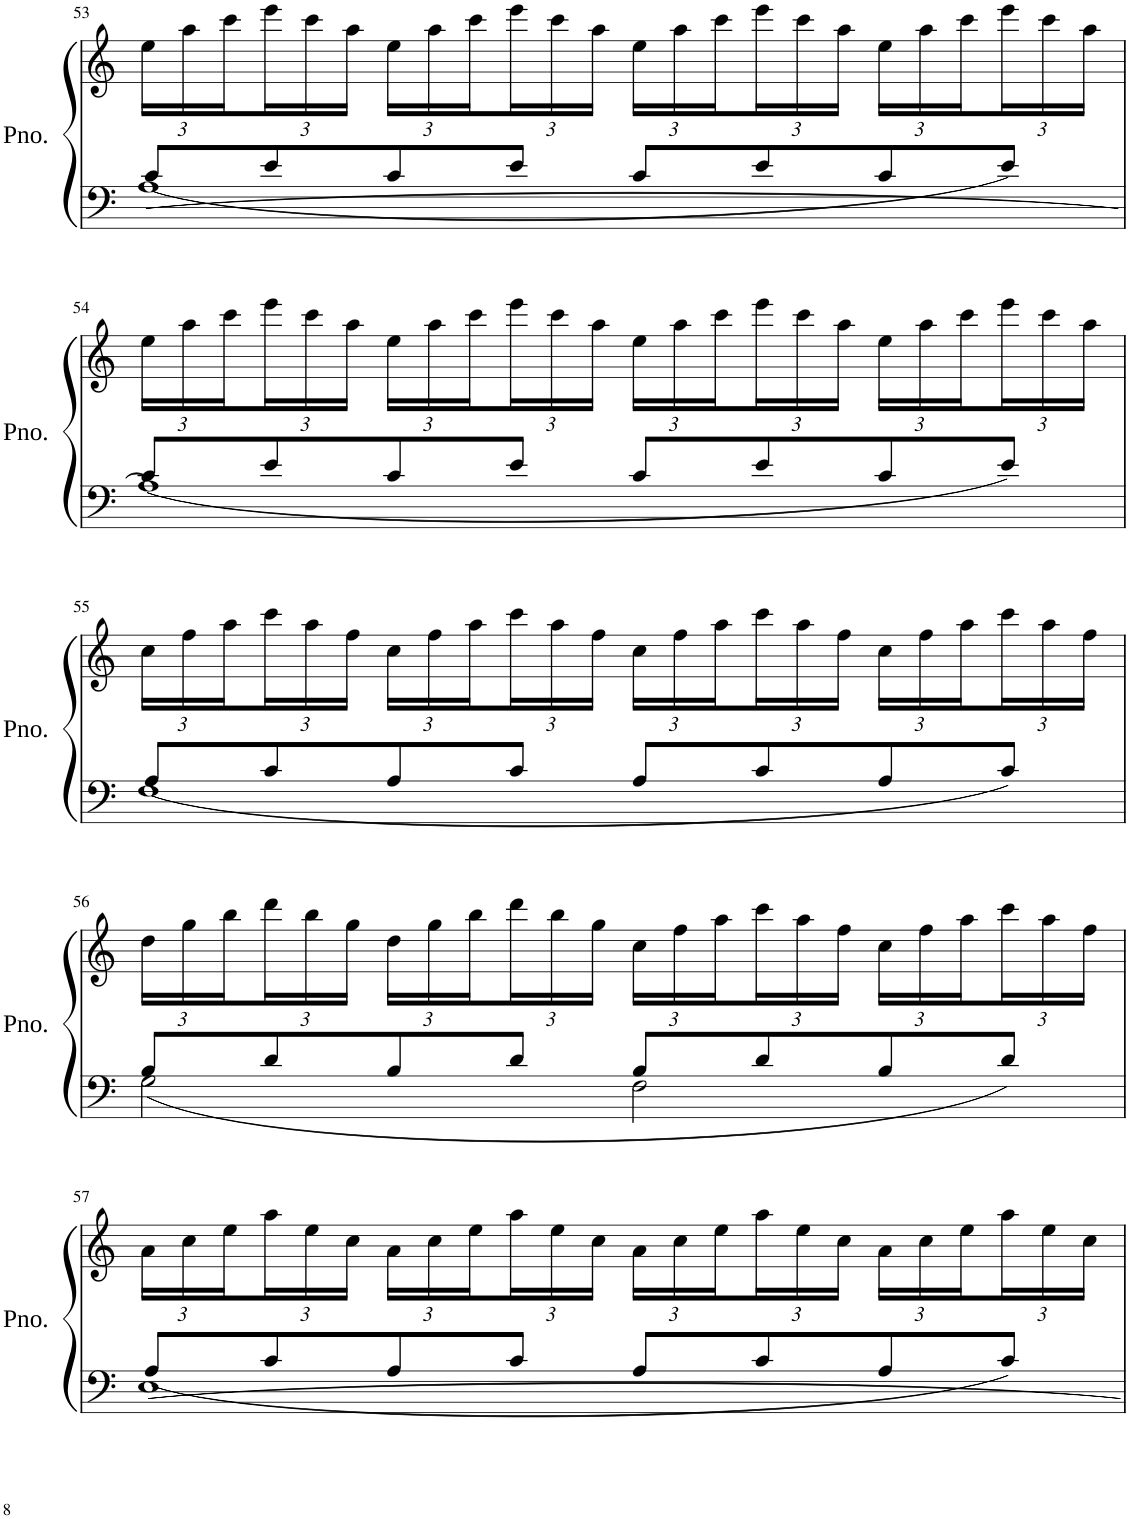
**kern	**kern
*part1	*part1
*staff2	*staff1
*I"Piano	*
*I'Pno.	*
!!LO:PB:g=z
*clefF4	*clefG2
*k[]	*k[]
*M4/4	*M4/4
=53	=53
*^	*
*	*	*Xbrackettup
[1A	8c/L	24ee\LL
.	.	24aa\
.	.	24ccc\
.	8e/	24eee\
.	.	24ccc\
.	.	24aa\JJ
.	8c/	24ee\LL
.	.	24aa\
.	.	24ccc\
.	8e/J	24eee\
.	.	24ccc\
.	.	24aa\JJ
.	8c/L	24ee\LL
.	.	24aa\
.	.	24ccc\
.	8e/	24eee\
.	.	24ccc\
.	.	24aa\JJ
.	8c/	24ee\LL
.	.	24aa\
.	.	24ccc\
.	8e/J	24eee\
.	.	24ccc\
.	.	24aa\JJ
!!LO:LB:g=z
=54	=54	=54
1A]	8c/L	24ee\LL
.	.	24aa\
.	.	24ccc\
.	8e/	24eee\
.	.	24ccc\
.	.	24aa\JJ
.	8c/	24ee\LL
.	.	24aa\
.	.	24ccc\
.	8e/J	24eee\
.	.	24ccc\
.	.	24aa\JJ
.	8c/L	24ee\LL
.	.	24aa\
.	.	24ccc\
.	8e/	24eee\
.	.	24ccc\
.	.	24aa\JJ
.	8c/	24ee\LL
.	.	24aa\
.	.	24ccc\
.	8e/J	24eee\
.	.	24ccc\
.	.	24aa\JJ
!!LO:LB:g=z
=55	=55	=55
1F	8A/L	24cc\LL
.	.	24ff\
.	.	24aa\
.	8c/	24ccc\
.	.	24aa\
.	.	24ff\JJ
.	8A/	24cc\LL
.	.	24ff\
.	.	24aa\
.	8c/J	24ccc\
.	.	24aa\
.	.	24ff\JJ
.	8A/L	24cc\LL
.	.	24ff\
.	.	24aa\
.	8c/	24ccc\
.	.	24aa\
.	.	24ff\JJ
.	8A/	24cc\LL
.	.	24ff\
.	.	24aa\
.	8c/J	24ccc\
.	.	24aa\
.	.	24ff\JJ
!!LO:LB:g=z
=56	=56	=56
2G\	8B/L	24dd\LL
.	.	24gg\
.	.	24bb\
.	8d/	24ddd\
.	.	24bb\
.	.	24gg\JJ
.	8B/	24dd\LL
.	.	24gg\
.	.	24bb\
.	8d/J	24ddd\
.	.	24bb\
.	.	24gg\JJ
2F\	8B/L	24cc\LL
.	.	24ff\
.	.	24aa\
.	8d/	24ccc\
.	.	24aa\
.	.	24ff\JJ
.	8B/	24cc\LL
.	.	24ff\
.	.	24aa\
.	8d/J	24ccc\
.	.	24aa\
.	.	24ff\JJ
!!LO:LB:g=z
=57	=57	=57
[1E	8A/L	24a\LL
.	.	24cc\
.	.	24ee\
.	8c/	24aa\
.	.	24ee\
.	.	24cc\JJ
.	8A/	24a\LL
.	.	24cc\
.	.	24ee\
.	8c/J	24aa\
.	.	24ee\
.	.	24cc\JJ
.	8A/L	24a\LL
.	.	24cc\
.	.	24ee\
.	8c/	24aa\
.	.	24ee\
.	.	24cc\JJ
.	8A/	24a\LL
.	.	24cc\
.	.	24ee\
.	8c/J	24aa\
.	.	24ee\
.	.	24cc\JJ
*v	*v	*
=	=
*-	*-
